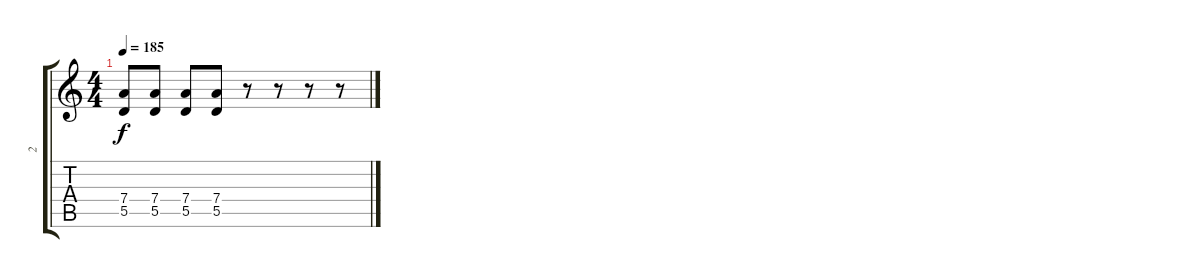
\track ("2" "2") {instrument distortionguitar}
\staff {score tabs}
\tuning (E4 B3 G3 D3 A2 E2) {hide}
\ts (4 4)
\tempo 185
\clef g2
\ks c
(7.4 5.5).8{dy f} (7.4 5.5).8 (7.4 5.5).8 (7.4 5.5).8 r.8 r.8 r.8 r.8
